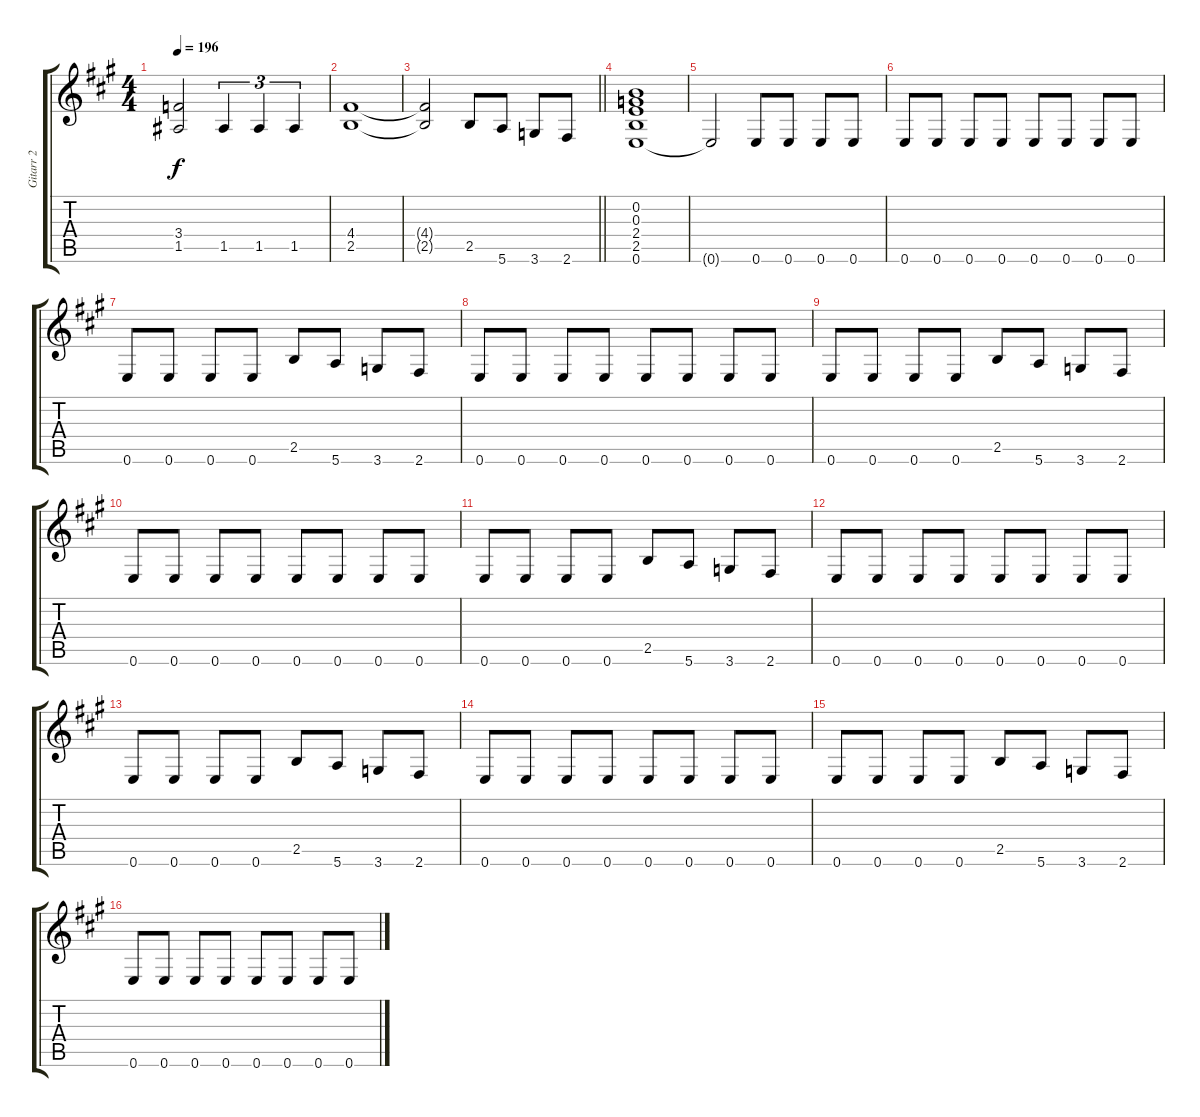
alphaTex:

\track ("Gitarr 2" "Gitarr 2") {instrument distortionguitar}
\staff {score tabs}
\tuning (E4 B3 G3 D3 A2 E2) {hide}
\ts (4 4)
\tempo 196
\clef g2
\ks a
(3.4{t} 1.5{t}).2{dy f} 1.5.4{tu (3 2)} 1.5.4{tu (3 2)} 1.5.4{tu (3 2)} |
(4.4 2.5).1 |
\barLineRight lightlight
(4.4{t} 2.5{t}).2 2.5.8 5.6.8 3.6.8 2.6.8 |
(0.2 0.3 2.4 2.5 0.6).1 |
0.6{t}.2 0.6.8 0.6.8 0.6.8 0.6.8 |
0.6.8 0.6.8 0.6.8 0.6.8 0.6.8 0.6.8 0.6.8 0.6.8 |
0.6.8 0.6.8 0.6.8 0.6.8 2.5.8 5.6.8 3.6.8 2.6.8 |
0.6.8 0.6.8 0.6.8 0.6.8 0.6.8 0.6.8 0.6.8 0.6.8 |
0.6.8 0.6.8 0.6.8 0.6.8 2.5.8 5.6.8 3.6.8 2.6.8 |
0.6.8 0.6.8 0.6.8 0.6.8 0.6.8 0.6.8 0.6.8 0.6.8 |
0.6.8 0.6.8 0.6.8 0.6.8 2.5.8 5.6.8 3.6.8 2.6.8 |
0.6.8 0.6.8 0.6.8 0.6.8 0.6.8 0.6.8 0.6.8 0.6.8 |
0.6.8 0.6.8 0.6.8 0.6.8 2.5.8 5.6.8 3.6.8 2.6.8 |
0.6.8 0.6.8 0.6.8 0.6.8 0.6.8 0.6.8 0.6.8 0.6.8 |
0.6.8 0.6.8 0.6.8 0.6.8 2.5.8 5.6.8 3.6.8 2.6.8 |
0.6.8 0.6.8 0.6.8 0.6.8 0.6.8 0.6.8 0.6.8 0.6.8
